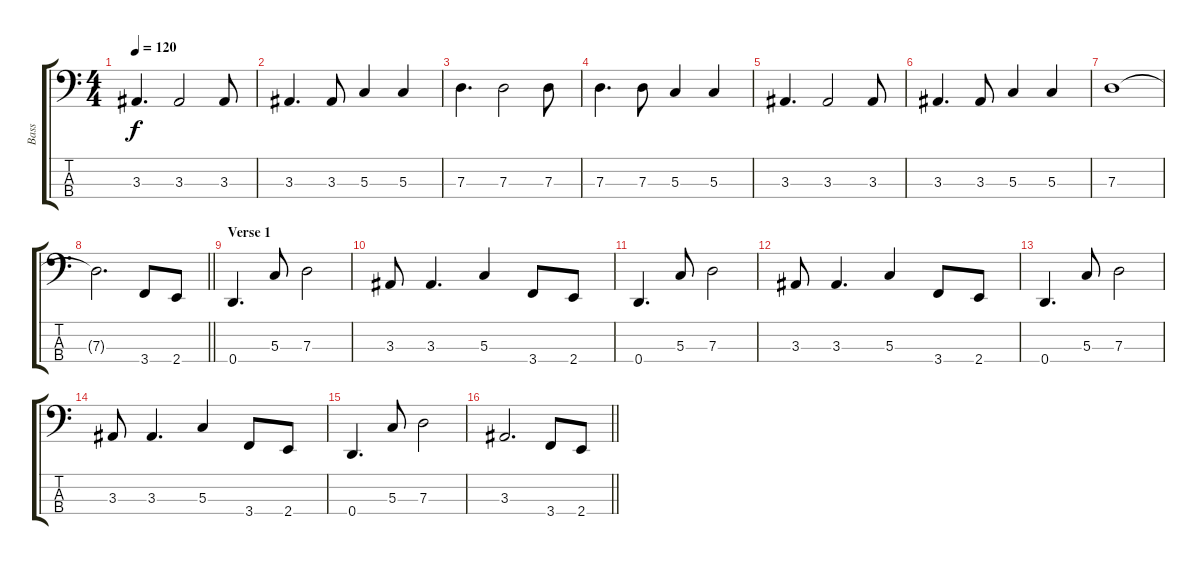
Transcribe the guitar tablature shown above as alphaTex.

\track ("Bass" "Bass") {instrument electricbasspick}
\staff {score tabs}
\tuning (F2 C2 G1 D1) {hide}
\ts (4 4)
\tempo 120
\clef f4
\ks c
3.3.4{d dy f} 3.3.2 3.3.8 |
3.3.4{d} 3.3.8 5.3.4 5.3.4 |
7.3.4{d} 7.3.2 7.3.8 |
7.3.4{d} 7.3.8 5.3.4 5.3.4 |
3.3.4{d} 3.3.2 3.3.8 |
3.3.4{d} 3.3.8 5.3.4 5.3.4 |
7.3.1 |
\barLineRight lightlight
7.3{t}.2{d} 3.4.8 2.4.8 |
\section ("" "Verse 1")
0.4.4{d} 5.3.8 7.3.2 |
3.3.8 3.3.4{d} 5.3.4 3.4.8 2.4.8 |
0.4.4{d} 5.3.8 7.3.2 |
3.3.8 3.3.4{d} 5.3.4 3.4.8 2.4.8 |
0.4.4{d} 5.3.8 7.3.2 |
3.3.8 3.3.4{d} 5.3.4 3.4.8 2.4.8 |
0.4.4{d} 5.3.8 7.3.2 |
\barLineRight lightlight
3.3.2{d} 3.4.8 2.4.8
